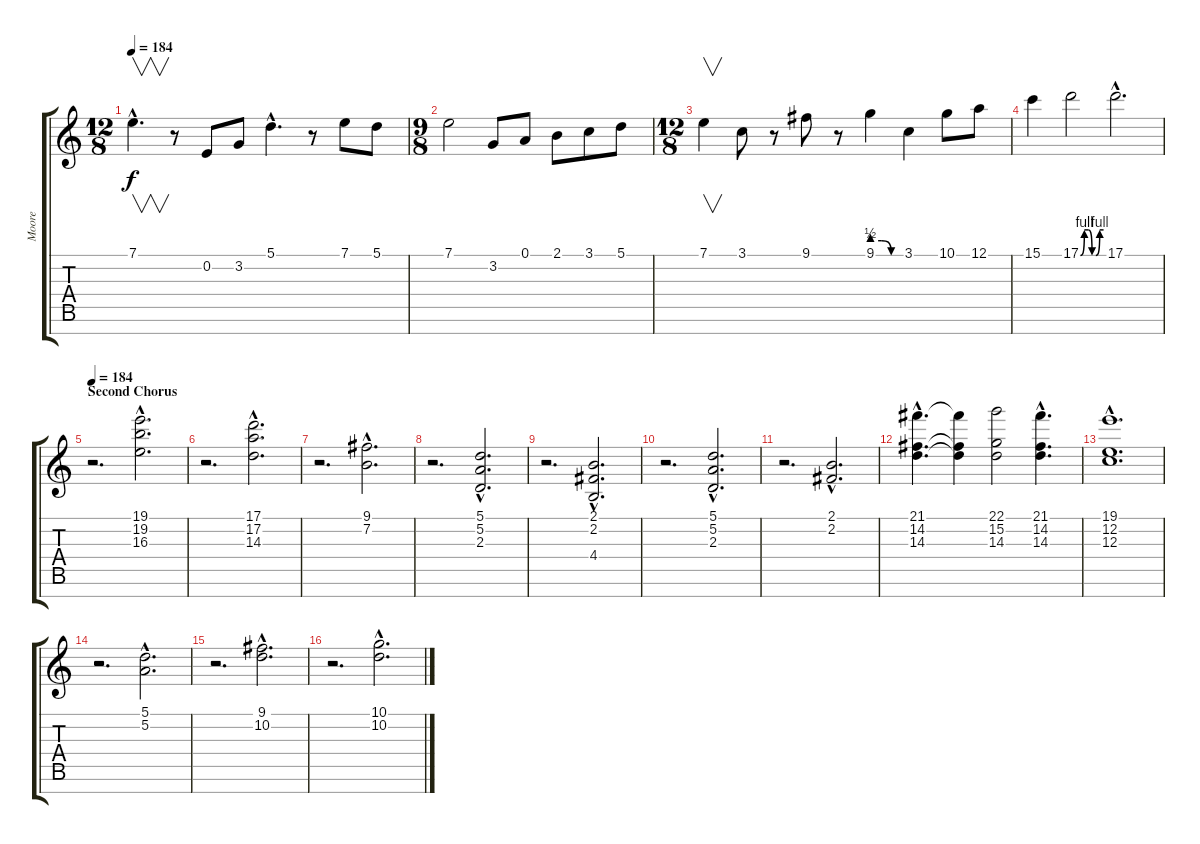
\track ("Moore" "Moore") {instrument lead2sawtooth}
\staff {score tabs}
\tuning (A4 E4 C4 G3 D3 A2 E2) {hide}
\ts (12 8)
\tempo 184
\clef g2
\ks c
7.1{hac}.4{v d dy f} r.8 0.2.8 3.2.8 5.1{hac}.4{d} r.8 7.1.8 5.1.8 |
\ts (9 8)
7.1.2 3.2.8 0.1.8 2.1.8 3.1.8 5.1.8 |
\ts (12 8)
7.1.4{v} 3.1.8 r.8 9.1.8 r.8 9.1{be (custom 0 2 20 2 40 0 60 0)}.4 3.1.4 10.1.8 12.1.8 |
15.1.4 17.1{be (custom 0 0 10 4 20 4 30 0 40 0 50 4 60 4)}.2 17.1{hac}.2{d} |
\section ("" "Second Chorus")
\tempo 184
r.2{d instrument pad3polysynth} (19.1{hac} 19.2{hac} 16.3{hac}).2{d} |
r.2{d} (17.1{hac} 17.2{hac} 14.3{hac}).2{d} |
r.2{d} (9.1{hac} 7.2{hac}).2{d} |
r.2{d} (5.1{hac} 5.2{hac} 2.3{hac}).2{d} |
r.2{d} (2.1{hac} 2.2{hac} 4.4{hac}).2{d} |
r.2{d} (5.1{hac} 5.2{hac} 2.3{hac}).2{d} |
r.2{d} (2.1{hac} 2.2{hac}).2{d} |
(21.1{hac} 14.2{hac} 14.3{hac}).4{d} (21.1{t} 14.2{t} 14.3{t}).4 (22.1 15.2 14.3).2 (21.1{hac} 14.2{hac} 14.3{hac}).4{d} |
(19.1{hac} 12.2{hac} 12.3{hac}).1{d} |
r.2{d} (5.1{hac} 5.2{hac}).2{d} |
r.2{d} (9.1{hac} 10.2{hac}).2{d} |
r.2{d} (10.1{hac} 10.2{hac}).2{d}
